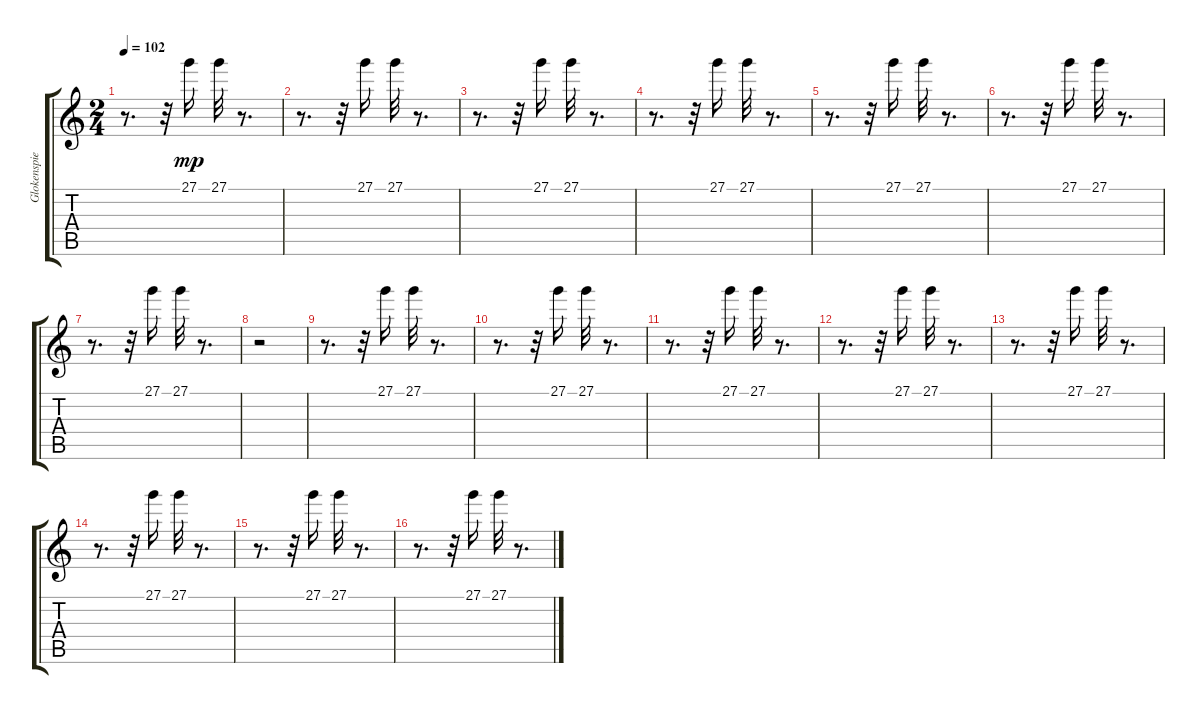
\track ("Glokenspie" "Glokenspie") {instrument glockenspiel}
\staff {score tabs}
\tuning (E4 B3 G3 D3 A2 E2) {hide}
\ts (2 4)
\tempo 102
\clef g2
\ks c
r.8{d dy mp} r.32 27.1.16 27.1.32 r.8{d} |
r.8{d} r.32 27.1.16 27.1.32 r.8{d} |
r.8{d} r.32 27.1.16 27.1.32 r.8{d} |
r.8{d} r.32 27.1.16 27.1.32 r.8{d} |
r.8{d} r.32 27.1.16 27.1.32 r.8{d} |
r.8{d} r.32 27.1.16 27.1.32 r.8{d} |
r.8{d} r.32 27.1.16 27.1.32 r.8{d} |
r.2 |
r.8{d} r.32 27.1.16 27.1.32 r.8{d} |
r.8{d} r.32 27.1.16 27.1.32 r.8{d} |
r.8{d} r.32 27.1.16 27.1.32 r.8{d} |
r.8{d} r.32 27.1.16 27.1.32 r.8{d} |
r.8{d} r.32 27.1.16 27.1.32 r.8{d} |
r.8{d} r.32 27.1.16 27.1.32 r.8{d} |
r.8{d} r.32 27.1.16 27.1.32 r.8{d} |
r.8{d} r.32 27.1.16 27.1.32 r.8{d}
